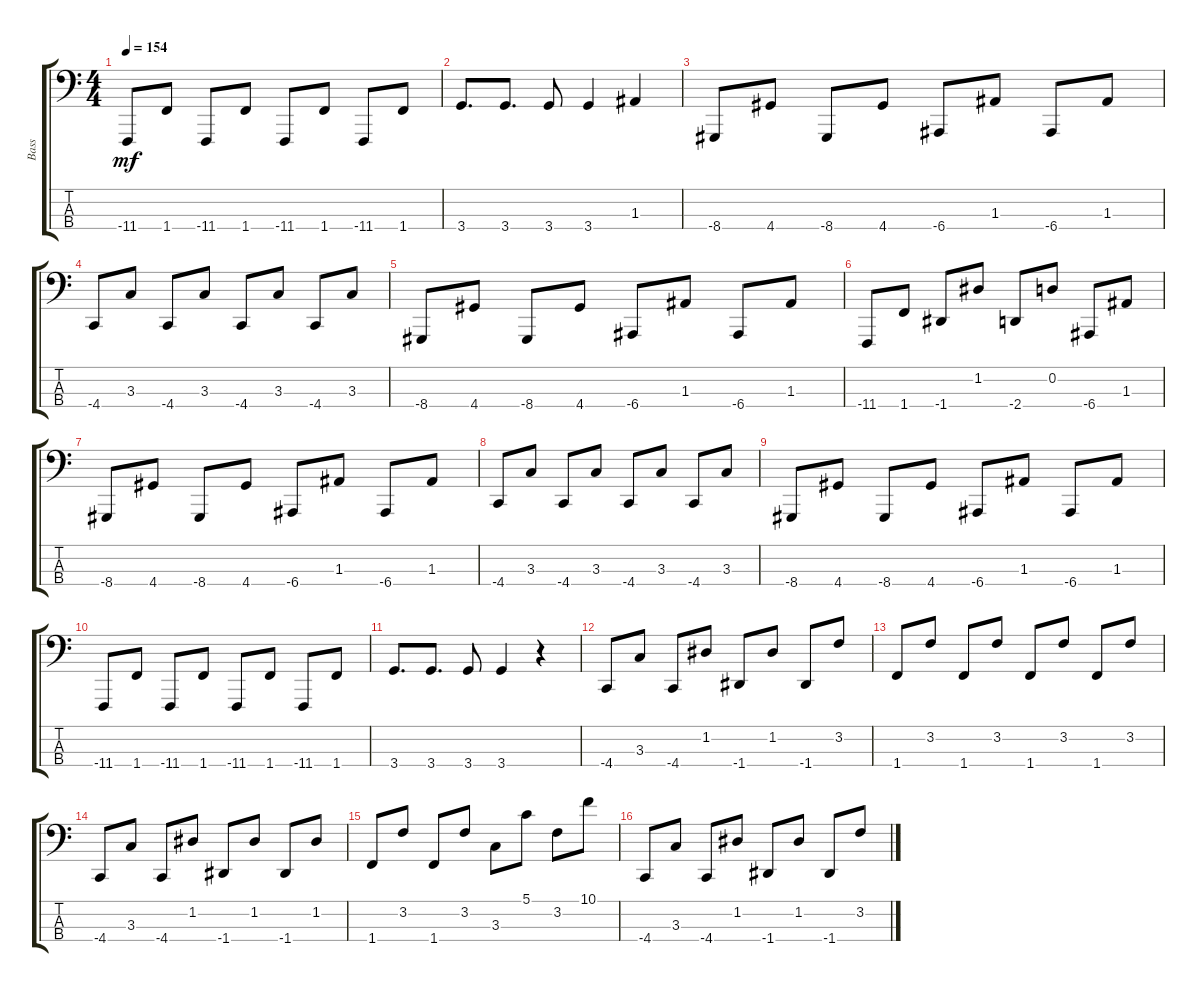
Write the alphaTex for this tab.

\track ("Bass" "Bass") {instrument electricbassfinger}
\staff {score tabs}
\tuning (G2 D2 A1 E1) {hide}
\ts (4 4)
\tempo 154
\clef f4
\ks c
-11.4.8{dy mf} 1.4.8 -11.4.8 1.4.8 -11.4.8 1.4.8 -11.4.8 1.4.8 |
3.4.8{d} 3.4.8{d} 3.4.8 3.4.4 1.3.4 |
-8.4.8 4.4.8 -8.4.8 4.4.8 -6.4.8 1.3.8 -6.4.8 1.3.8 |
-4.4.8 3.3.8 -4.4.8 3.3.8 -4.4.8 3.3.8 -4.4.8 3.3.8 |
-8.4.8 4.4.8 -8.4.8 4.4.8 -6.4.8 1.3.8 -6.4.8 1.3.8 |
-11.4.8 1.4.8 -1.4.8 1.2.8 -2.4.8 0.2.8 -6.4.8 1.3.8 |
-8.4.8 4.4.8 -8.4.8 4.4.8 -6.4.8 1.3.8 -6.4.8 1.3.8 |
-4.4.8 3.3.8 -4.4.8 3.3.8 -4.4.8 3.3.8 -4.4.8 3.3.8 |
-8.4.8 4.4.8 -8.4.8 4.4.8 -6.4.8 1.3.8 -6.4.8 1.3.8 |
-11.4.8 1.4.8 -11.4.8 1.4.8 -11.4.8 1.4.8 -11.4.8 1.4.8 |
3.4.8{d} 3.4.8{d} 3.4.8 3.4.4 r.4 |
-4.4.8 3.3.8 -4.4.8 1.2.8 -1.4.8 1.2.8 -1.4.8 3.2.8 |
1.4.8 3.2.8 1.4.8 3.2.8 1.4.8 3.2.8 1.4.8 3.2.8 |
-4.4.8 3.3.8 -4.4.8 1.2.8 -1.4.8 1.2.8 -1.4.8 1.2.8 |
1.4.8 3.2.8 1.4.8 3.2.8 3.3.8 5.1.8 3.2.8 10.1.8 |
-4.4.8 3.3.8 -4.4.8 1.2.8 -1.4.8 1.2.8 -1.4.8 3.2.8
